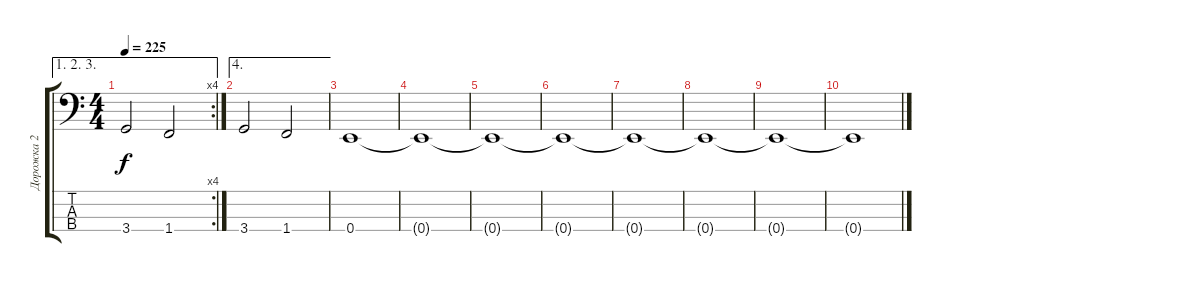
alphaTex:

\track ("Дорожка 2" "Дорожка 2") {instrument electricbasspick}
\staff {score tabs}
\tuning (G2 D2 A1 E1) {hide}
\ae (1 2 3)
\rc 4
\ts (4 4)
\tempo 225
\clef f4
\ks c
3.4.2{dy f} 1.4.2 |
\ae 4
3.4.2 1.4.2 |
0.4.1 |
0.4{t}.1 |
0.4{t}.1 |
0.4{t}.1 |
0.4{t}.1 |
0.4{t}.1 |
0.4{t}.1 |
0.4{t}.1
